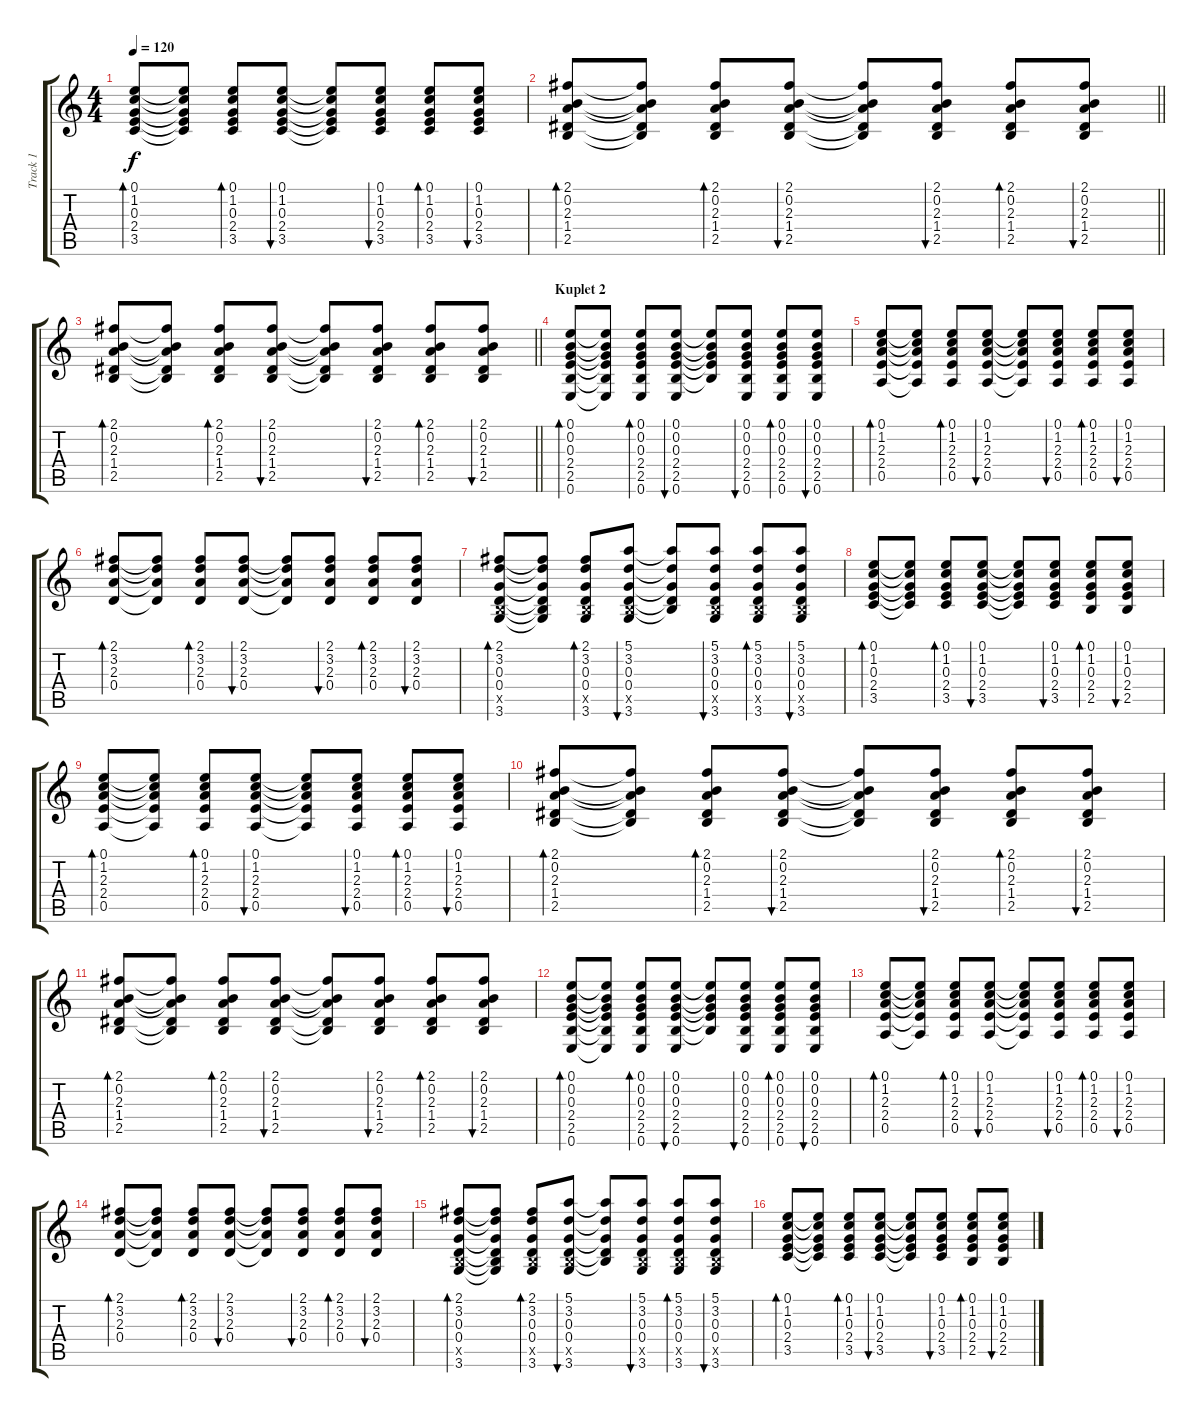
\track ("Track 1" "Track 1") {instrument acousticguitarsteel}
\staff {score tabs}
\tuning (E4 B3 G3 D3 A2 E2) {hide}
\ts (4 4)
\tempo 120
\clef g2
\ks c
(0.1 1.2 0.3 2.4 3.5).8{bd 60 dy f} (0.1{t} 1.2{t} 0.3{t} 2.4{t} 3.5{t}).8 (0.1 1.2 0.3 2.4 3.5).8{bd 60} (0.1 1.2 0.3 2.4 3.5).8{bu 60} (0.1{t} 1.2{t} 0.3{t} 2.4{t} 3.5{t}).8 (0.1 1.2 0.3 2.4 3.5).8{bu 60} (0.1 1.2 0.3 2.4 3.5).8{bd 60} (0.1 1.2 0.3 2.4 3.5).8{bu 60} |
\barLineRight lightlight
(2.1 0.2 2.3 1.4 2.5).8{bd 60} (2.1{t} 0.2{t} 2.3{t} 1.4{t} 2.5{t}).8 (2.1 0.2 2.3 1.4 2.5).8{bd 60} (2.1 0.2 2.3 1.4 2.5).8{bu 60} (2.1{t} 0.2{t} 2.3{t} 1.4{t} 2.5{t}).8 (2.1 0.2 2.3 1.4 2.5).8{bu 60} (2.1 0.2 2.3 1.4 2.5).8{bd 60} (2.1 0.2 2.3 1.4 2.5).8{bu 60} |
\barLineRight lightlight
(2.1 0.2 2.3 1.4 2.5).8{bd 60} (2.1{t} 0.2{t} 2.3{t} 1.4{t} 2.5{t}).8 (2.1 0.2 2.3 1.4 2.5).8{bd 60} (2.1 0.2 2.3 1.4 2.5).8{bu 60} (2.1{t} 0.2{t} 2.3{t} 1.4{t} 2.5{t}).8 (2.1 0.2 2.3 1.4 2.5).8{bu 60} (2.1 0.2 2.3 1.4 2.5).8{bd 60} (2.1 0.2 2.3 1.4 2.5).8{bu 60} |
\section ("" "Kuplet 2")
(0.1 0.2 0.3 2.4 2.5 0.6).8{bd 60} (0.1{t} 0.2{t} 0.3{t} 2.4{t} 2.5{t} 0.6{t}).8 (0.1 0.2 0.3 2.4 2.5 0.6).8{bd 60} (0.1 0.2 0.3 2.4 2.5 0.6).8{bu 60} (0.1{t} 0.2{t} 0.3{t} 2.4{t} 2.5{t}).8 (0.1 0.2 0.3 2.4 2.5 0.6).8{bu 60} (0.1 0.2 0.3 2.4 2.5 0.6).8{bd 60} (0.1 0.2 0.3 2.4 2.5 0.6).8{bu 60} |
(0.1 1.2 2.3 2.4 0.5).8{bd 60} (0.1{t} 1.2{t} 2.3{t} 2.4{t} 0.5{t}).8 (0.1 1.2 2.3 2.4 0.5).8{bd 60} (0.1 1.2 2.3 2.4 0.5).8{bu 60} (0.1{t} 1.2{t} 2.3{t} 2.4{t} 0.5{t}).8 (0.1 1.2 2.3 2.4 0.5).8{bu 60} (0.1 1.2 2.3 2.4 0.5).8{bd 60} (0.1 1.2 2.3 2.4 0.5).8{bu 60} |
(2.1 3.2 2.3 0.4).8{bd 60} (2.1{t} 3.2{t} 2.3{t} 0.4{t}).8 (2.1 3.2 2.3 0.4).8{bd 60} (2.1 3.2 2.3 0.4).8{bu 60} (2.1{t} 3.2{t} 2.3{t} 0.4{t}).8 (2.1 3.2 2.3 0.4).8{bu 60} (2.1 3.2 2.3 0.4).8{bd 60} (2.1 3.2 2.3 0.4).8{bu 60} |
(2.1 3.2 0.3 0.4 2.5{x} 3.6).8{bd 60} (2.1{t} 3.2{t} 0.3{t} 0.4{t} 2.5{t} 3.6{t}).8 (2.1 3.2 0.3 0.4 2.5{x} 3.6).8{bd 60} (5.1 3.2 0.3 0.4 2.5{x} 3.6).8{bu 60} (5.1{t} 3.2{t} 0.3{t} 0.4{t} 2.5{t}).8 (5.1 3.2 0.3 0.4 2.5{x} 3.6).8{bu 60} (5.1 3.2 0.3 0.4 2.5{x} 3.6).8{bd 60} (5.1 3.2 0.3 0.4 2.5{x} 3.6).8{bu 60} |
(0.1 1.2 0.3 2.4 3.5).8{bd 60} (0.1{t} 1.2{t} 0.3{t} 2.4{t} 3.5{t}).8 (0.1 1.2 0.3 2.4 3.5).8{bd 60} (0.1 1.2 0.3 2.4 3.5).8{bu 60} (0.1{t} 1.2{t} 0.3{t} 2.4{t} 3.5{t}).8 (0.1 1.2 0.3 2.4 3.5).8{bu 60} (0.1 1.2 0.3 2.4 2.5).8{bd 60} (0.1 1.2 0.3 2.4 2.5).8{bu 60} |
(0.1 1.2 2.3 2.4 0.5).8{bd 60} (0.1{t} 1.2{t} 2.3{t} 2.4{t} 0.5{t}).8 (0.1 1.2 2.3 2.4 0.5).8{bd 60} (0.1 1.2 2.3 2.4 0.5).8{bu 60} (0.1{t} 1.2{t} 2.3{t} 2.4{t} 0.5{t}).8 (0.1 1.2 2.3 2.4 0.5).8{bu 60} (0.1 1.2 2.3 2.4 0.5).8{bd 60} (0.1 1.2 2.3 2.4 0.5).8{bu 60} |
(2.1 0.2 2.3 1.4 2.5).8{bd 60} (2.1{t} 0.2{t} 2.3{t} 1.4{t} 2.5{t}).8 (2.1 0.2 2.3 1.4 2.5).8{bd 60} (2.1 0.2 2.3 1.4 2.5).8{bu 60} (2.1{t} 0.2{t} 2.3{t} 1.4{t} 2.5{t}).8 (2.1 0.2 2.3 1.4 2.5).8{bu 60} (2.1 0.2 2.3 1.4 2.5).8{bd 60} (2.1 0.2 2.3 1.4 2.5).8{bu 60} |
(2.1 0.2 2.3 1.4 2.5).8{bd 60} (2.1{t} 0.2{t} 2.3{t} 1.4{t} 2.5{t}).8 (2.1 0.2 2.3 1.4 2.5).8{bd 60} (2.1 0.2 2.3 1.4 2.5).8{bu 60} (2.1{t} 0.2{t} 2.3{t} 1.4{t} 2.5{t}).8 (2.1 0.2 2.3 1.4 2.5).8{bu 60} (2.1 0.2 2.3 1.4 2.5).8{bd 60} (2.1 0.2 2.3 1.4 2.5).8{bu 60} |
(0.1 0.2 0.3 2.4 2.5 0.6).8{bd 60} (0.1{t} 0.2{t} 0.3{t} 2.4{t} 2.5{t} 0.6{t}).8 (0.1 0.2 0.3 2.4 2.5 0.6).8{bd 60} (0.1 0.2 0.3 2.4 2.5 0.6).8{bu 60} (0.1{t} 0.2{t} 0.3{t} 2.4{t} 2.5{t}).8 (0.1 0.2 0.3 2.4 2.5 0.6).8{bu 60} (0.1 0.2 0.3 2.4 2.5 0.6).8{bd 60} (0.1 0.2 0.3 2.4 2.5 0.6).8{bu 60} |
(0.1 1.2 2.3 2.4 0.5).8{bd 60} (0.1{t} 1.2{t} 2.3{t} 2.4{t} 0.5{t}).8 (0.1 1.2 2.3 2.4 0.5).8{bd 60} (0.1 1.2 2.3 2.4 0.5).8{bu 60} (0.1{t} 1.2{t} 2.3{t} 2.4{t} 0.5{t}).8 (0.1 1.2 2.3 2.4 0.5).8{bu 60} (0.1 1.2 2.3 2.4 0.5).8{bd 60} (0.1 1.2 2.3 2.4 0.5).8{bu 60} |
(2.1 3.2 2.3 0.4).8{bd 60} (2.1{t} 3.2{t} 2.3{t} 0.4{t}).8 (2.1 3.2 2.3 0.4).8{bd 60} (2.1 3.2 2.3 0.4).8{bu 60} (2.1{t} 3.2{t} 2.3{t} 0.4{t}).8 (2.1 3.2 2.3 0.4).8{bu 60} (2.1 3.2 2.3 0.4).8{bd 60} (2.1 3.2 2.3 0.4).8{bu 60} |
(2.1 3.2 0.3 0.4 2.5{x} 3.6).8{bd 60} (2.1{t} 3.2{t} 0.3{t} 0.4{t} 2.5{t} 3.6{t}).8 (2.1 3.2 0.3 0.4 2.5{x} 3.6).8{bd 60} (5.1 3.2 0.3 0.4 2.5{x} 3.6).8{bu 60} (5.1{t} 3.2{t} 0.3{t} 0.4{t} 2.5{t}).8 (5.1 3.2 0.3 0.4 2.5{x} 3.6).8{bu 60} (5.1 3.2 0.3 0.4 2.5{x} 3.6).8{bd 60} (5.1 3.2 0.3 0.4 2.5{x} 3.6).8{bu 60} |
(0.1 1.2 0.3 2.4 3.5).8{bd 60} (0.1{t} 1.2{t} 0.3{t} 2.4{t} 3.5{t}).8 (0.1 1.2 0.3 2.4 3.5).8{bd 60} (0.1 1.2 0.3 2.4 3.5).8{bu 60} (0.1{t} 1.2{t} 0.3{t} 2.4{t} 3.5{t}).8 (0.1 1.2 0.3 2.4 3.5).8{bu 60} (0.1 1.2 0.3 2.4 2.5).8{bd 60} (0.1 1.2 0.3 2.4 2.5).8{bu 60}
